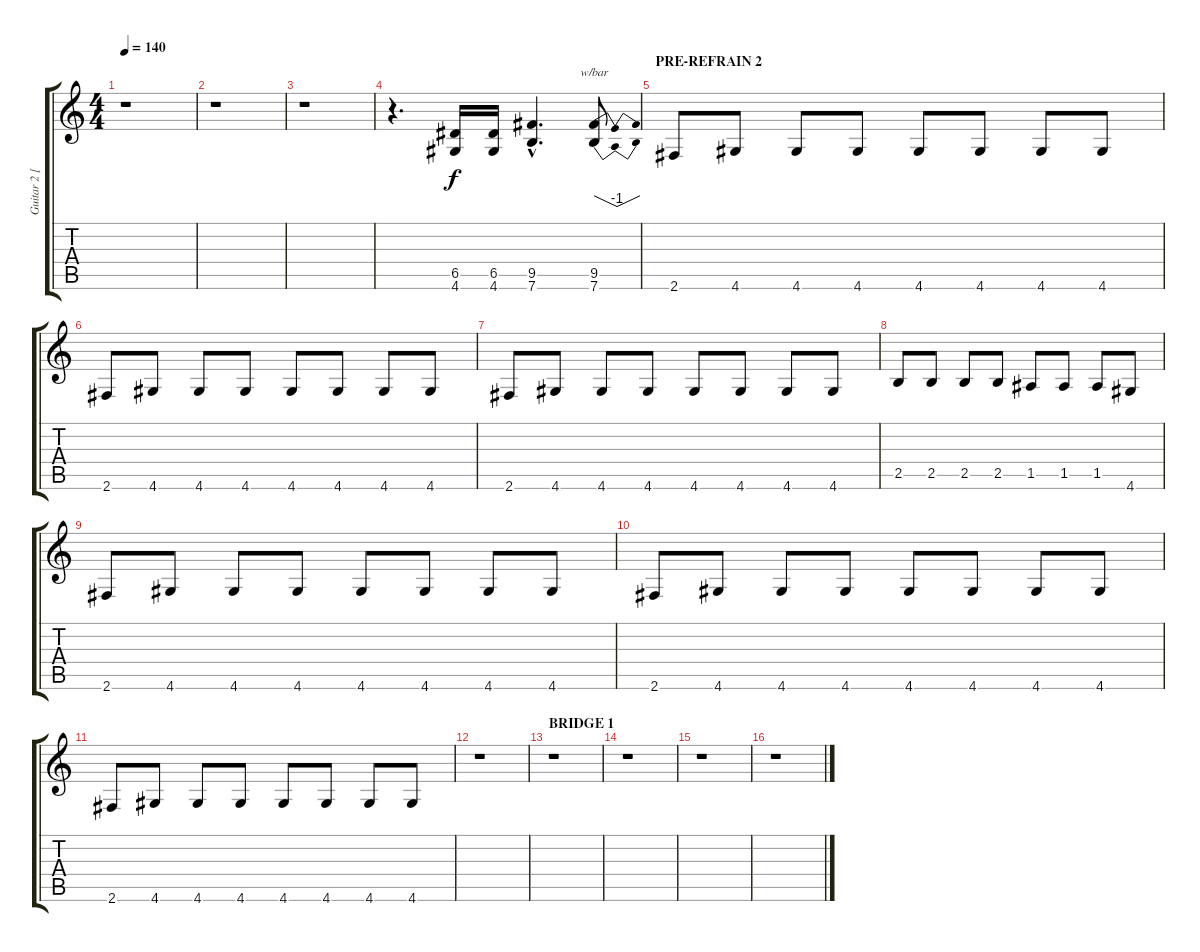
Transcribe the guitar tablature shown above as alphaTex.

\track ("Guitar 2 [Solo]" "Guitar 2 [") {instrument distortionguitar}
\staff {score tabs}
\tuning (E4 B3 G3 D3 A2 E2) {hide}
\ts (4 4)
\tempo 140
\clef g2
\ks c
r.1{dy f} |
r.1 |
r.1 |
r.4{d} (6.5 4.6).16 (6.5 4.6).16 (9.5{hac} 7.6{hac}).4{d} (9.5 7.6).8{tbe (dip default 0 0 30 -4 60 0)} |
\section ("" "PRE-REFRAIN 2")
2.6.8 4.6.8 4.6.8 4.6.8 4.6.8 4.6.8 4.6.8 4.6.8 |
2.6.8 4.6.8 4.6.8 4.6.8 4.6.8 4.6.8 4.6.8 4.6.8 |
2.6.8 4.6.8 4.6.8 4.6.8 4.6.8 4.6.8 4.6.8 4.6.8 |
2.5.8 2.5.8 2.5.8 2.5.8 1.5.8 1.5.8 1.5.8 4.6.8 |
2.6.8 4.6.8 4.6.8 4.6.8 4.6.8 4.6.8 4.6.8 4.6.8 |
2.6.8 4.6.8 4.6.8 4.6.8 4.6.8 4.6.8 4.6.8 4.6.8 |
2.6.8 4.6.8 4.6.8 4.6.8 4.6.8 4.6.8 4.6.8 4.6.8 |
r.1 |
\section ("" "BRIDGE 1")
r.1 |
r.1 |
r.1 |
r.1
